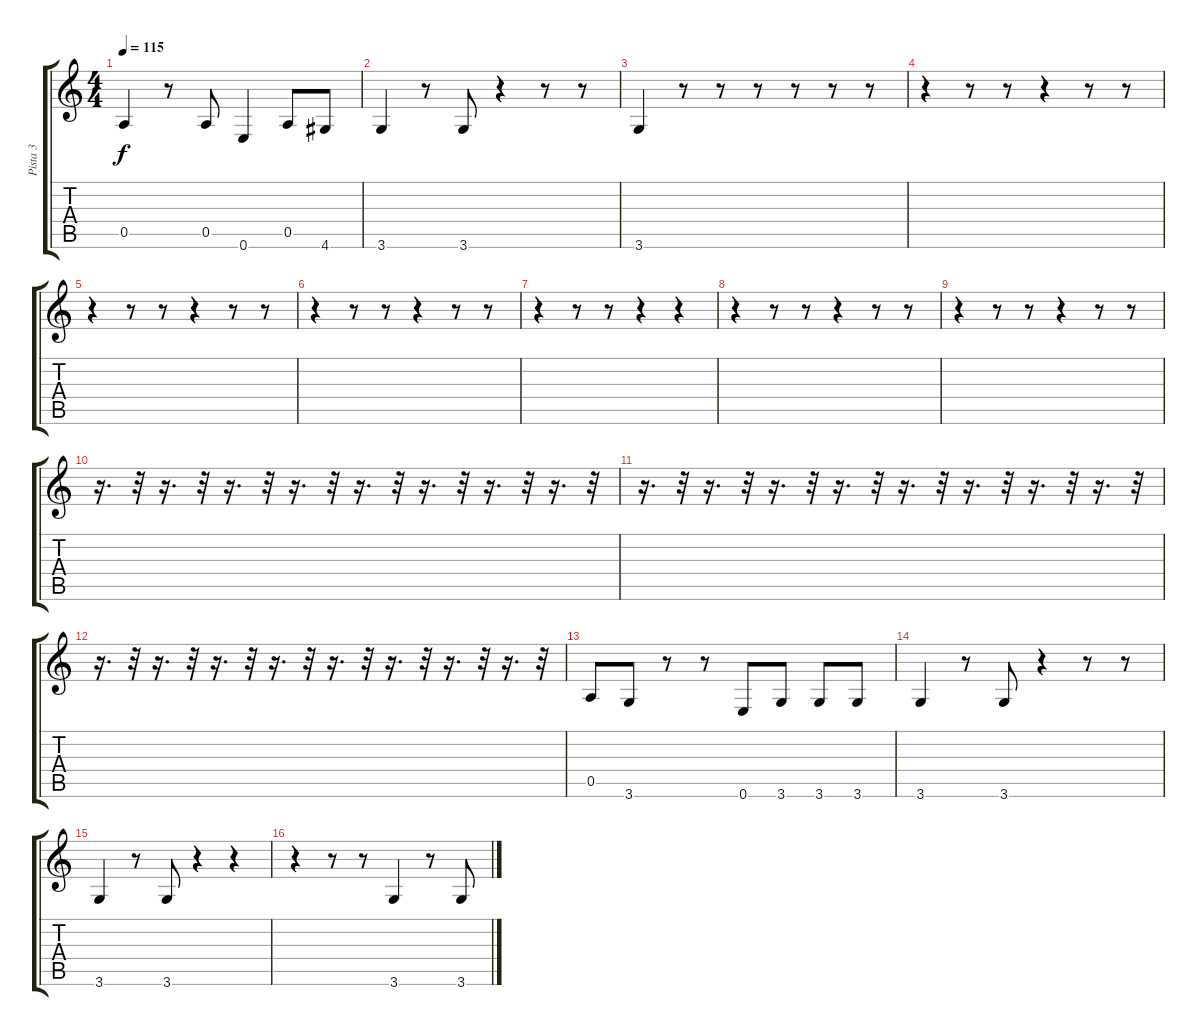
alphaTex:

\track ("Pista 3" "Pista 3") {instrument electricbassfinger}
\staff {score tabs}
\tuning (E4 B3 G3 D3 A2 E2) {hide}
\ts (4 4)
\tempo 115
\clef g2
\ks c
0.5.4{dy f} r.8 0.5.8 0.6.4 0.5.8 4.6.8 |
3.6.4 r.8 3.6.8 r.4 r.8 r.8 |
3.6.4 r.8 r.8 r.8 r.8 r.8 r.8 |
r.4 r.8 r.8 r.4 r.8 r.8 |
r.4 r.8 r.8 r.4 r.8 r.8 |
r.4 r.8 r.8 r.4 r.8 r.8 |
r.4 r.8 r.8 r.4 r.4 |
r.4 r.8 r.8 r.4 r.8 r.8 |
r.4 r.8 r.8 r.4 r.8 r.8 |
r.16{d} r.32 r.16{d} r.32 r.16{d} r.32 r.16{d} r.32 r.16{d} r.32 r.16{d} r.32 r.16{d} r.32 r.16{d} r.32 |
r.16{d} r.32 r.16{d} r.32 r.16{d} r.32 r.16{d} r.32 r.16{d} r.32 r.16{d} r.32 r.16{d} r.32 r.16{d} r.32 |
r.16{d} r.32 r.16{d} r.32 r.16{d} r.32 r.16{d} r.32 r.16{d} r.32 r.16{d} r.32 r.16{d} r.32 r.16{d} r.32 |
0.5.8 3.6.8 r.8 r.8 0.6.8 3.6.8 3.6.8 3.6.8 |
3.6.4 r.8 3.6.8 r.4 r.8 r.8 |
3.6.4 r.8 3.6.8 r.4 r.4 |
r.4 r.8 r.8 3.6.4 r.8 3.6.8
